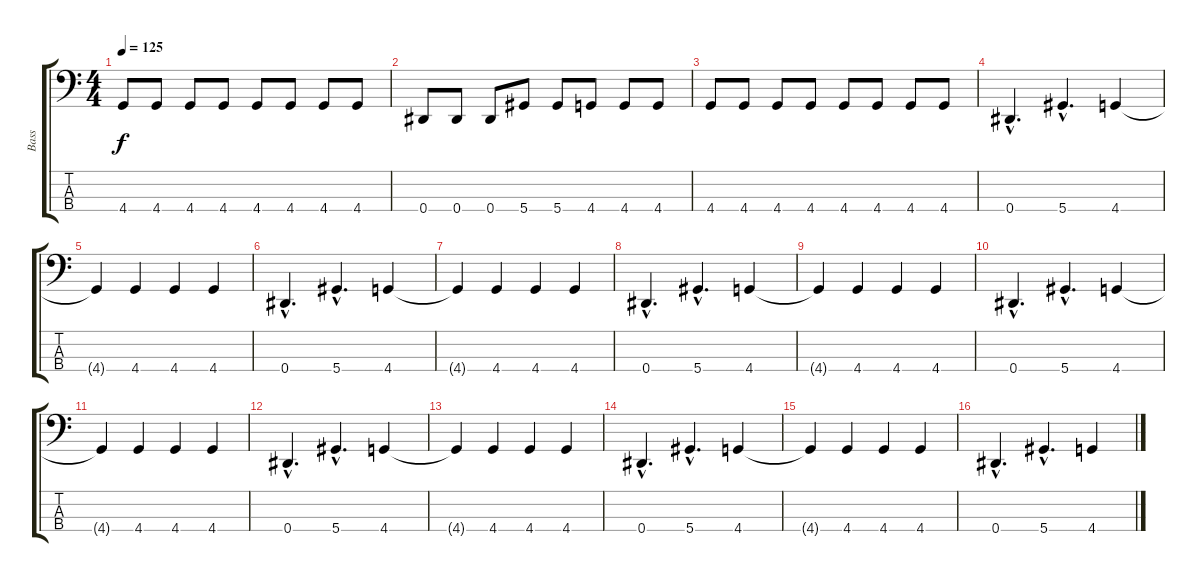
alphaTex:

\track ("Bass" "Bass") {instrument electricbassfinger}
\staff {score tabs}
\tuning (Gb2 Db2 Ab1 Eb1) {hide}
\ts (4 4)
\tempo 125
\clef f4
\ks c
4.4.8{dy f} 4.4.8 4.4.8 4.4.8 4.4.8 4.4.8 4.4.8 4.4.8 |
0.4.8 0.4.8 0.4.8 5.4.8 5.4.8 4.4.8 4.4.8 4.4.8 |
4.4.8 4.4.8 4.4.8 4.4.8 4.4.8 4.4.8 4.4.8 4.4.8 |
0.4{hac}.4{d} 5.4{hac}.4{d} 4.4.4 |
4.4{t}.4 4.4.4 4.4.4 4.4.4 |
0.4{hac}.4{d} 5.4{hac}.4{d} 4.4.4 |
4.4{t}.4 4.4.4 4.4.4 4.4.4 |
0.4{hac}.4{d} 5.4{hac}.4{d} 4.4.4 |
4.4{t}.4 4.4.4 4.4.4 4.4.4 |
0.4{hac}.4{d} 5.4{hac}.4{d} 4.4.4 |
4.4{t}.4 4.4.4 4.4.4 4.4.4 |
0.4{hac}.4{d} 5.4{hac}.4{d} 4.4.4 |
4.4{t}.4 4.4.4 4.4.4 4.4.4 |
0.4{hac}.4{d} 5.4{hac}.4{d} 4.4.4 |
4.4{t}.4 4.4.4 4.4.4 4.4.4 |
0.4{hac}.4{d} 5.4{hac}.4{d} 4.4.4
